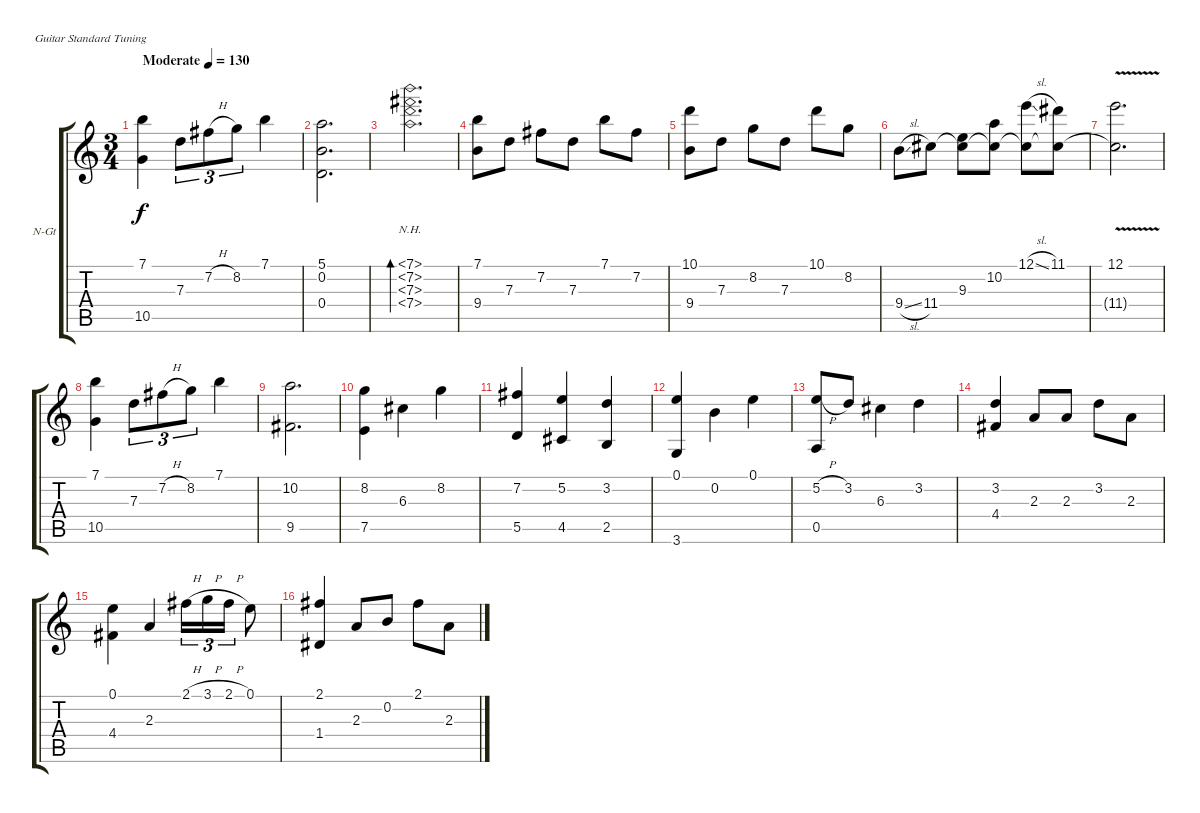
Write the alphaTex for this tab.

\bracketExtendMode groupsimilarinstruments
\firstSystemTrackNameOrientation horizontal
\otherSystemsTrackNameOrientation horizontal
\track ("Guitar 1" "N-Gt") {instrument acousticguitarnylon}
\staff {score tabs}
\tuning (E4 B3 G3 D3 A2 E2)
\ts (3 4)
\beaming (8 2 2 2)
\tempo (130 "Moderate")
\clef g2
\ks c
(7.1 10.5).4{dy f instrument acousticguitarnylon} 7.3.8{tu (3 2)} 7.2{h}.8{tu (3 2)} 8.2.8{tu (3 2)} 7.1.4 |
(5.1 0.2 0.4).2{d} |
(7.1{nh} 7.2{nh} 7.3{nh} 7.4{nh}).2{d bd 250} |
(7.1 9.4).8 7.3.8 7.2.8 7.3.8 7.1.8 7.2.8 |
(10.1 9.4).8 7.3.8 8.2.8 7.3.8 10.1.8 8.2.8 |
9.4{sl}.8 11.4.8 (9.3 11.4{t}).8 (10.2 11.4{t}).8 (12.1{sl} 11.4{t}).8 (11.1 11.4{t}).8 |
(12.1{v} 11.4{t}).2{d} |
(7.1 10.5).4 7.3.8{tu (3 2)} 7.2{h}.8{tu (3 2)} 8.2.8{tu (3 2)} 7.1.4 |
(10.2 9.5).2{d} |
(8.2 7.5).4 6.3.4 8.2.4 |
(7.2 5.5).4 (5.2 4.5).4 (3.2 2.5).4 |
(0.1 3.6).4 0.2.4 0.1.4 |
(5.2{h} 0.5).8 3.2.8 6.3.4 3.2.4 |
(3.2 4.4).4 2.3.8 2.3.8 3.2.8 2.3.8 |
(0.1 4.4).4 2.3.4 2.1{h}.16{tu (3 2)} 3.1{h}.16{tu (3 2)} 2.1{h}.16{tu (3 2)} 0.1.8 |
(2.1 1.4).4 2.3.8 0.2.8 2.1.8 2.3.8
